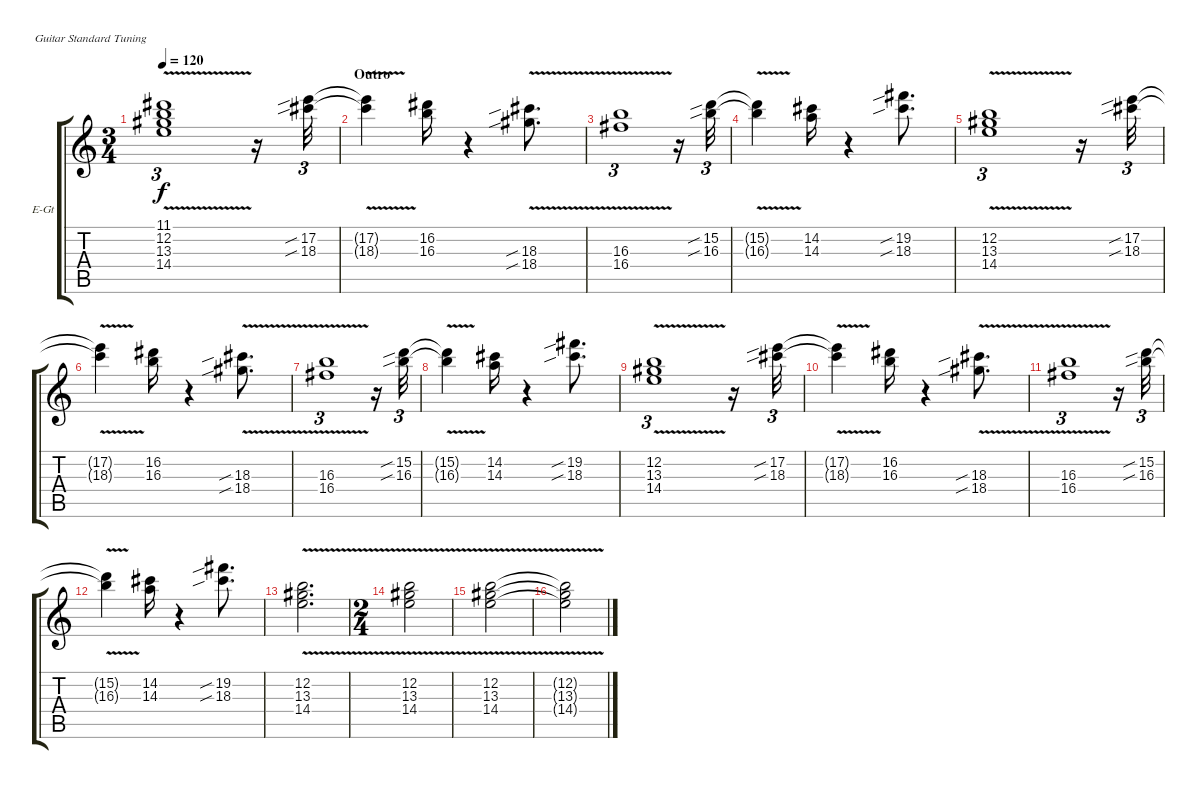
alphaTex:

\bracketExtendMode groupsimilarinstruments
\firstSystemTrackNameOrientation horizontal
\otherSystemsTrackNameOrientation horizontal
\track ("Guitar" "E-Gt") {instrument distortionguitar}
\staff {score tabs}
\tuning (E4 B3 G3 D3 A2 E2)
\ts (3 4)
\tempo 120
\clef g2
\ks c
(11.1{v t} 12.2{v t} 13.3{v t} 14.4{v t}).1{tu (3 2) dy f} r.16 (17.2{sib} 18.3{sib}).32{tu (3 2)} |
\section ("" "Outro")
(17.2{v t} 18.3{v t}).4 (16.2 16.3).16 r.4 (18.3{v sib} 18.4{v sib}).8{d} |
(16.3{v} 16.4{v}).1{tu (3 2)} r.16 (15.2{sib} 16.3{sib}).32{tu (3 2)} |
(15.2{t} 16.3{v t}).4 (14.2 14.3).16 r.4 (19.2{sib} 18.3{sib}).8{d} |
(12.2{v} 13.3{v} 14.4{v}).1{tu (3 2)} r.16 (17.2{sib} 18.3{sib}).32{tu (3 2)} |
(17.2{v t} 18.3{v t}).4 (16.2 16.3).16 r.4 (18.3{v sib} 18.4{v sib}).8{d} |
(16.3{v} 16.4{v}).1{tu (3 2)} r.16 (15.2{sib} 16.3{sib}).32{tu (3 2)} |
(15.2{t} 16.3{v t}).4 (14.2 14.3).16 r.4 (19.2{sib} 18.3{sib}).8{d} |
(12.2{v} 13.3{v} 14.4{v}).1{tu (3 2)} r.16 (17.2{sib} 18.3{sib}).32{tu (3 2)} |
(17.2{v t} 18.3{v t}).4 (16.2 16.3).16 r.4 (18.3{v sib} 18.4{v sib}).8{d} |
(16.3{v} 16.4{v}).1{tu (3 2)} r.16 (15.2{sib} 16.3{sib}).32{tu (3 2)} |
(15.2{t} 16.3{v t}).4 (14.2 14.3).16 r.4 (19.2{sib} 18.3{sib}).8{d} |
(12.2{v} 13.3{v} 14.4{v}).2{d} |
\ts (2 4)
\beaming (8 2 2)
(12.2{v} 13.3{v} 14.4{v}).2 |
(12.2{v} 13.3{v} 14.4{v}).2 |
(12.2{v t} 13.3{v t} 14.4{v t}).2
